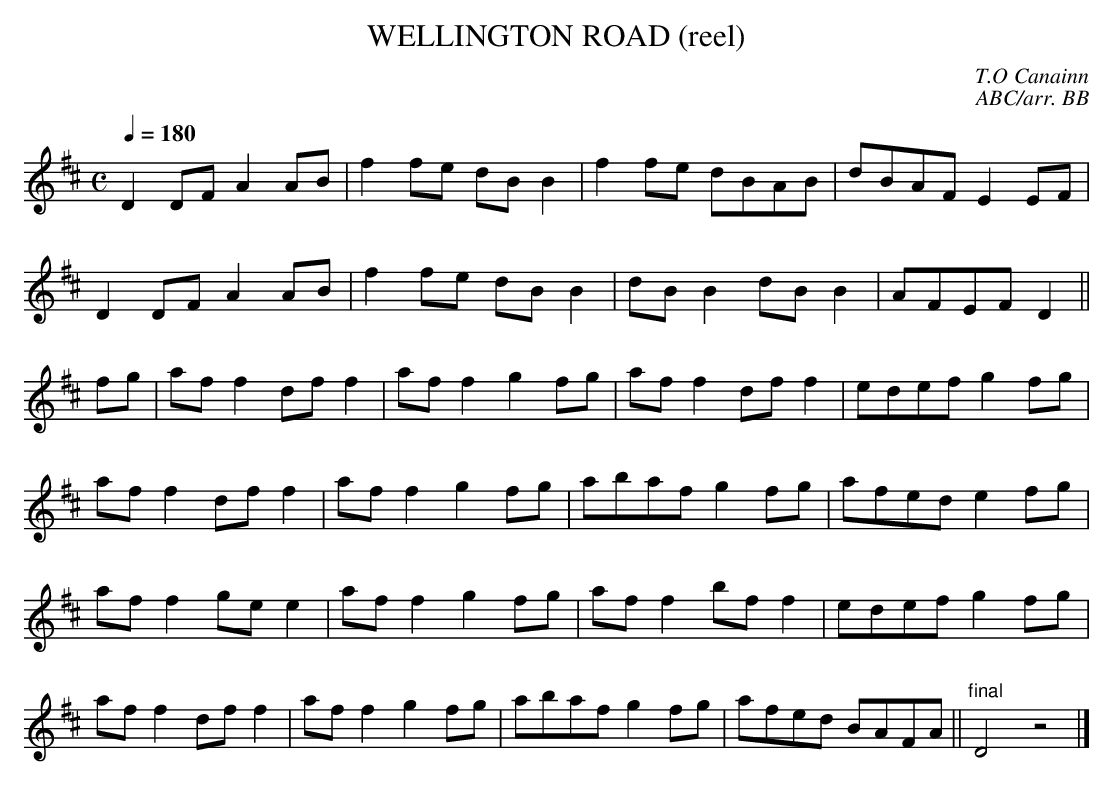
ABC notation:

X:1
T:WELLINGTON ROAD (reel)
C:T.O Canainn
C:ABC/arr. BB
this were a "modal" tune - which it isn't.
Q:1/4=180
M:C
K:D
D2DF A2AB|f2fe dBB2|f2fe dBAB|dBAF E2EF|
D2DF A2AB|f2fe dBB2|dBB2 dBB2|AFEF D2||
fg|aff2 dff2|aff2 g2fg|aff2 dff2|edef g2fg|
aff2 dff2|aff2 g2fg|abaf g2fg|afed e2fg|
aff2 gee2|aff2 g2fg|aff2 bff2|edef g2fg|
aff2 dff2|aff2 g2fg|abaf g2fg|afed BAFA||\
"final"D4z4|]
